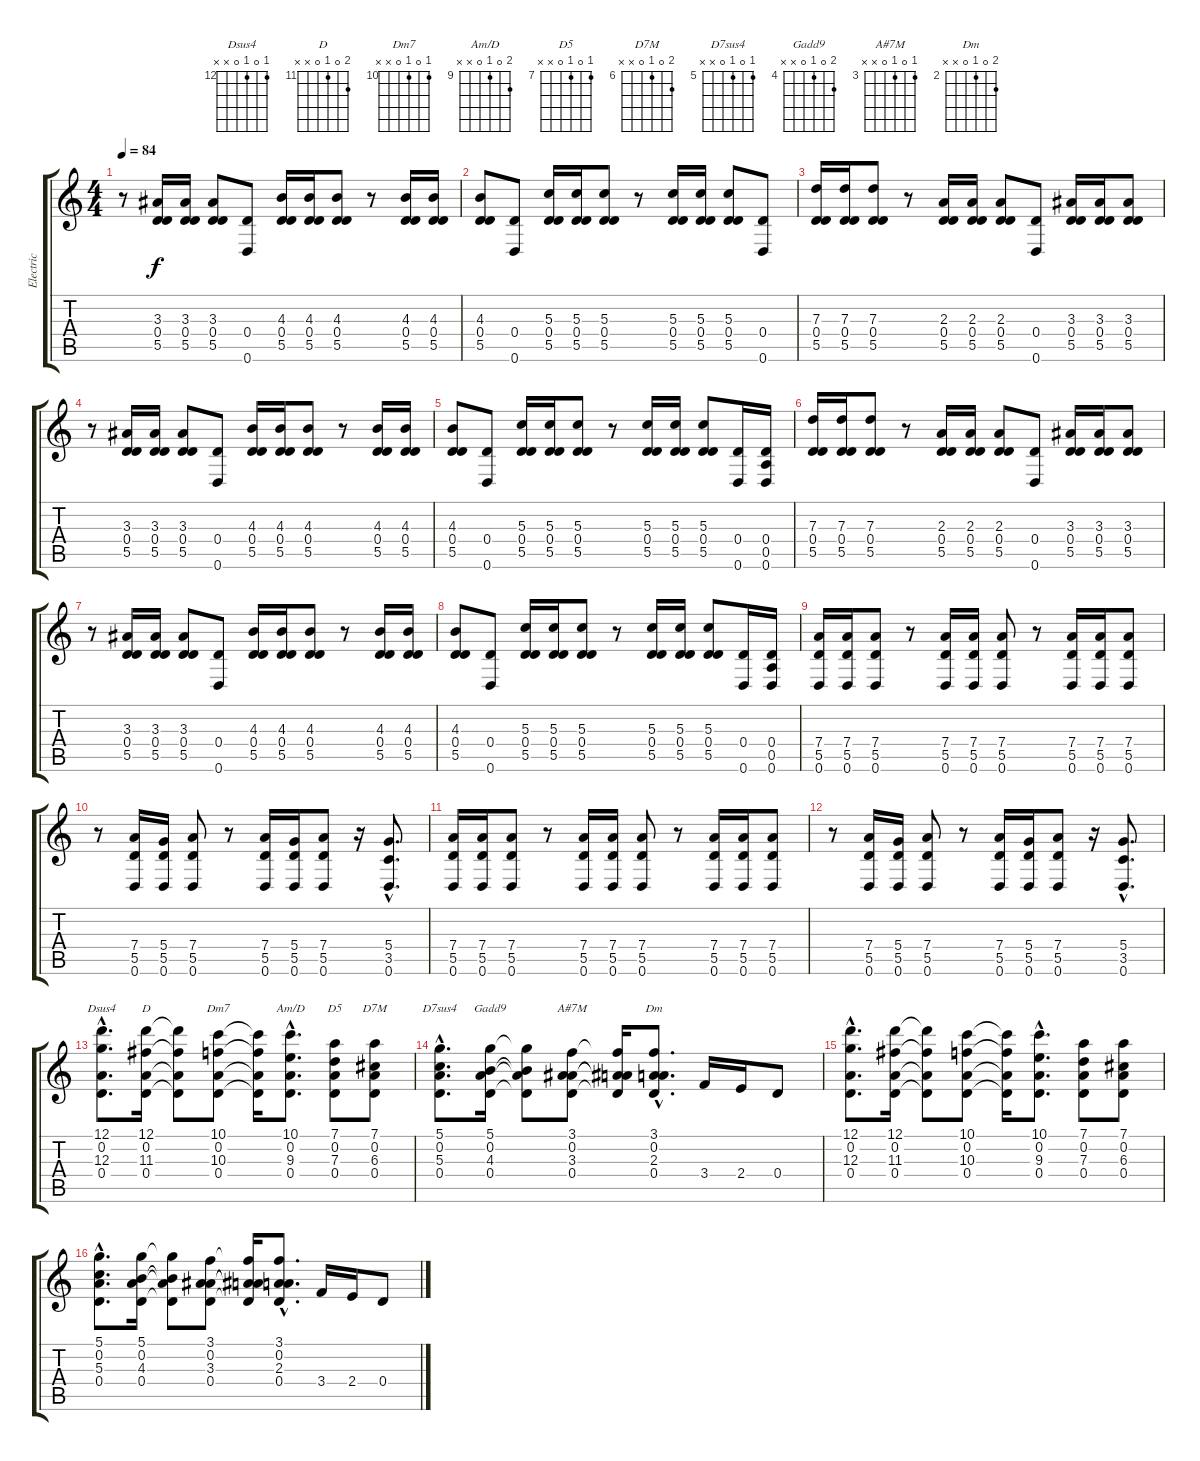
\track ("Electric " "Electric ") {instrument overdrivenguitar}
\staff {score tabs}
\tuning (D4 A3 G3 D3 A2 D2) {hide}
\chord ("Dsus4" 12 0 12 0 x x) {firstfret 12}
\chord ("D" 12 0 11 0 x x) {firstfret 11}
\chord ("Dm7" 10 0 10 0 x x) {firstfret 10}
\chord ("Am/D" 10 0 9 0 x x) {firstfret 9}
\chord ("D5" 7 0 7 0 x x) {firstfret 7}
\chord ("D7M" 7 0 6 0 x x) {firstfret 6}
\chord ("D7sus4" 5 0 5 0 x x) {firstfret 5}
\chord ("Gadd9" 5 0 4 0 x x) {firstfret 4}
\chord ("A#7M" 3 0 3 0 x x) {firstfret 3}
\chord ("Dm" 3 0 2 0 x x) {firstfret 2}
\ts (4 4)
\tempo 84
\clef g2
\ks c
r.8{dy f} (3.3 0.4 5.5).16 (3.3 0.4 5.5).16 (3.3 0.4 5.5).8 (0.4 0.6).8 (4.3 0.4 5.5).16 (4.3 0.4 5.5).16 (4.3 0.4 5.5).8 r.8 (4.3 0.4 5.5).16 (4.3 0.4 5.5).16 |
(4.3 0.4 5.5).8 (0.4 0.6).8 (5.3 0.4 5.5).16 (5.3 0.4 5.5).16 (5.3 0.4 5.5).8 r.8 (5.3 0.4 5.5).16 (5.3 0.4 5.5).16 (5.3 0.4 5.5).8 (0.4 0.6).8 |
(7.3 0.4 5.5).16 (7.3 0.4 5.5).16 (7.3 0.4 5.5).8 r.8 (2.3 0.4 5.5).16 (2.3 0.4 5.5).16 (2.3 0.4 5.5).8 (0.4 0.6).8 (3.3 0.4 5.5).16 (3.3 0.4 5.5).16 (3.3 0.4 5.5).8 |
r.8 (3.3 0.4 5.5).16 (3.3 0.4 5.5).16 (3.3 0.4 5.5).8 (0.4 0.6).8 (4.3 0.4 5.5).16 (4.3 0.4 5.5).16 (4.3 0.4 5.5).8 r.8 (4.3 0.4 5.5).16 (4.3 0.4 5.5).16 |
(4.3 0.4 5.5).8 (0.4 0.6).8 (5.3 0.4 5.5).16 (5.3 0.4 5.5).16 (5.3 0.4 5.5).8 r.8 (5.3 0.4 5.5).16 (5.3 0.4 5.5).16 (5.3 0.4 5.5).8 (0.4 0.6).16 (0.4 0.5 0.6).16 |
(7.3 0.4 5.5).16 (7.3 0.4 5.5).16 (7.3 0.4 5.5).8 r.8 (2.3 0.4 5.5).16 (2.3 0.4 5.5).16 (2.3 0.4 5.5).8 (0.4 0.6).8 (3.3 0.4 5.5).16 (3.3 0.4 5.5).16 (3.3 0.4 5.5).8 |
r.8 (3.3 0.4 5.5).16 (3.3 0.4 5.5).16 (3.3 0.4 5.5).8 (0.4 0.6).8 (4.3 0.4 5.5).16 (4.3 0.4 5.5).16 (4.3 0.4 5.5).8 r.8 (4.3 0.4 5.5).16 (4.3 0.4 5.5).16 |
(4.3 0.4 5.5).8 (0.4 0.6).8 (5.3 0.4 5.5).16 (5.3 0.4 5.5).16 (5.3 0.4 5.5).8 r.8 (5.3 0.4 5.5).16 (5.3 0.4 5.5).16 (5.3 0.4 5.5).8 (0.4 0.6).16 (0.4 0.5 0.6).16 |
(7.4 5.5 0.6).16 (7.4 5.5 0.6).16 (7.4 5.5 0.6).8 r.8 (7.4 5.5 0.6).16 (7.4 5.5 0.6).16 (7.4 5.5 0.6).8 r.8 (7.4 5.5 0.6).16 (7.4 5.5 0.6).16 (7.4 5.5 0.6).8 |
r.8 (7.4 5.5 0.6).16 (5.4 5.5 0.6).16 (7.4 5.5 0.6).8 r.8 (7.4 5.5 0.6).16 (5.4 5.5 0.6).16 (7.4 5.5 0.6).8 r.16 (5.4{hac} 3.5{hac} 0.6{hac}).8{d} |
(7.4 5.5 0.6).16 (7.4 5.5 0.6).16 (7.4 5.5 0.6).8 r.8 (7.4 5.5 0.6).16 (7.4 5.5 0.6).16 (7.4 5.5 0.6).8 r.8 (7.4 5.5 0.6).16 (7.4 5.5 0.6).16 (7.4 5.5 0.6).8 |
r.8 (7.4 5.5 0.6).16 (5.4 5.5 0.6).16 (7.4 5.5 0.6).8 r.8 (7.4 5.5 0.6).16 (5.4 5.5 0.6).16 (7.4 5.5 0.6).8 r.16 (5.4{hac} 3.5{hac} 0.6{hac}).8{d} |
(12.1{hac} 0.2{hac} 12.3{hac} 0.4{hac}).8{d ch "Dsus4"} (12.1 0.2 11.3 0.4).16{ch "D"} (12.1{t} 0.2{t} 11.3{t} 0.4{t}).8 (10.1 0.2 10.3 0.4).8{ch "Dm7"} (10.1{t} 0.2{t} 10.3{t} 0.4{t}).16 (10.1{hac} 0.2{hac} 9.3{hac} 0.4{hac}).8{d ch "Am/D"} (7.1 0.2 7.3 0.4).8{ch "D5"} (7.1 0.2 6.3 0.4).8{ch "D7M"} |
(5.1{hac} 0.2{hac} 5.3{hac} 0.4{hac}).8{d ch "D7sus4"} (5.1 0.2 4.3 0.4).16{ch "Gadd9"} (5.1{t} 0.2{t} 4.3{t} 0.4{t}).8 (3.1 0.2 3.3 0.4).8{ch "A#7M"} (3.1{t} 0.2{t} 3.3{t} 0.4{t}).16 (3.1{hac} 0.2{hac} 2.3{hac} 0.4{hac}).8{d ch "Dm"} 3.4.16 2.4.16 0.4.8 |
(12.1{hac} 0.2{hac} 12.3{hac} 0.4{hac}).8{d} (12.1 0.2 11.3 0.4).16 (12.1{t} 0.2{t} 11.3{t} 0.4{t}).8 (10.1 0.2 10.3 0.4).8 (10.1{t} 0.2{t} 10.3{t} 0.4{t}).16 (10.1{hac} 0.2{hac} 9.3{hac} 0.4{hac}).8{d} (7.1 0.2 7.3 0.4).8 (7.1 0.2 6.3 0.4).8 |
(5.1{hac} 0.2{hac} 5.3{hac} 0.4{hac}).8{d} (5.1 0.2 4.3 0.4).16 (5.1{t} 0.2{t} 4.3{t} 0.4{t}).8 (3.1 0.2 3.3 0.4).8 (3.1{t} 0.2{t} 3.3{t} 0.4{t}).16 (3.1{hac} 0.2{hac} 2.3{hac} 0.4{hac}).8{d} 3.4.16 2.4.16 0.4.8
